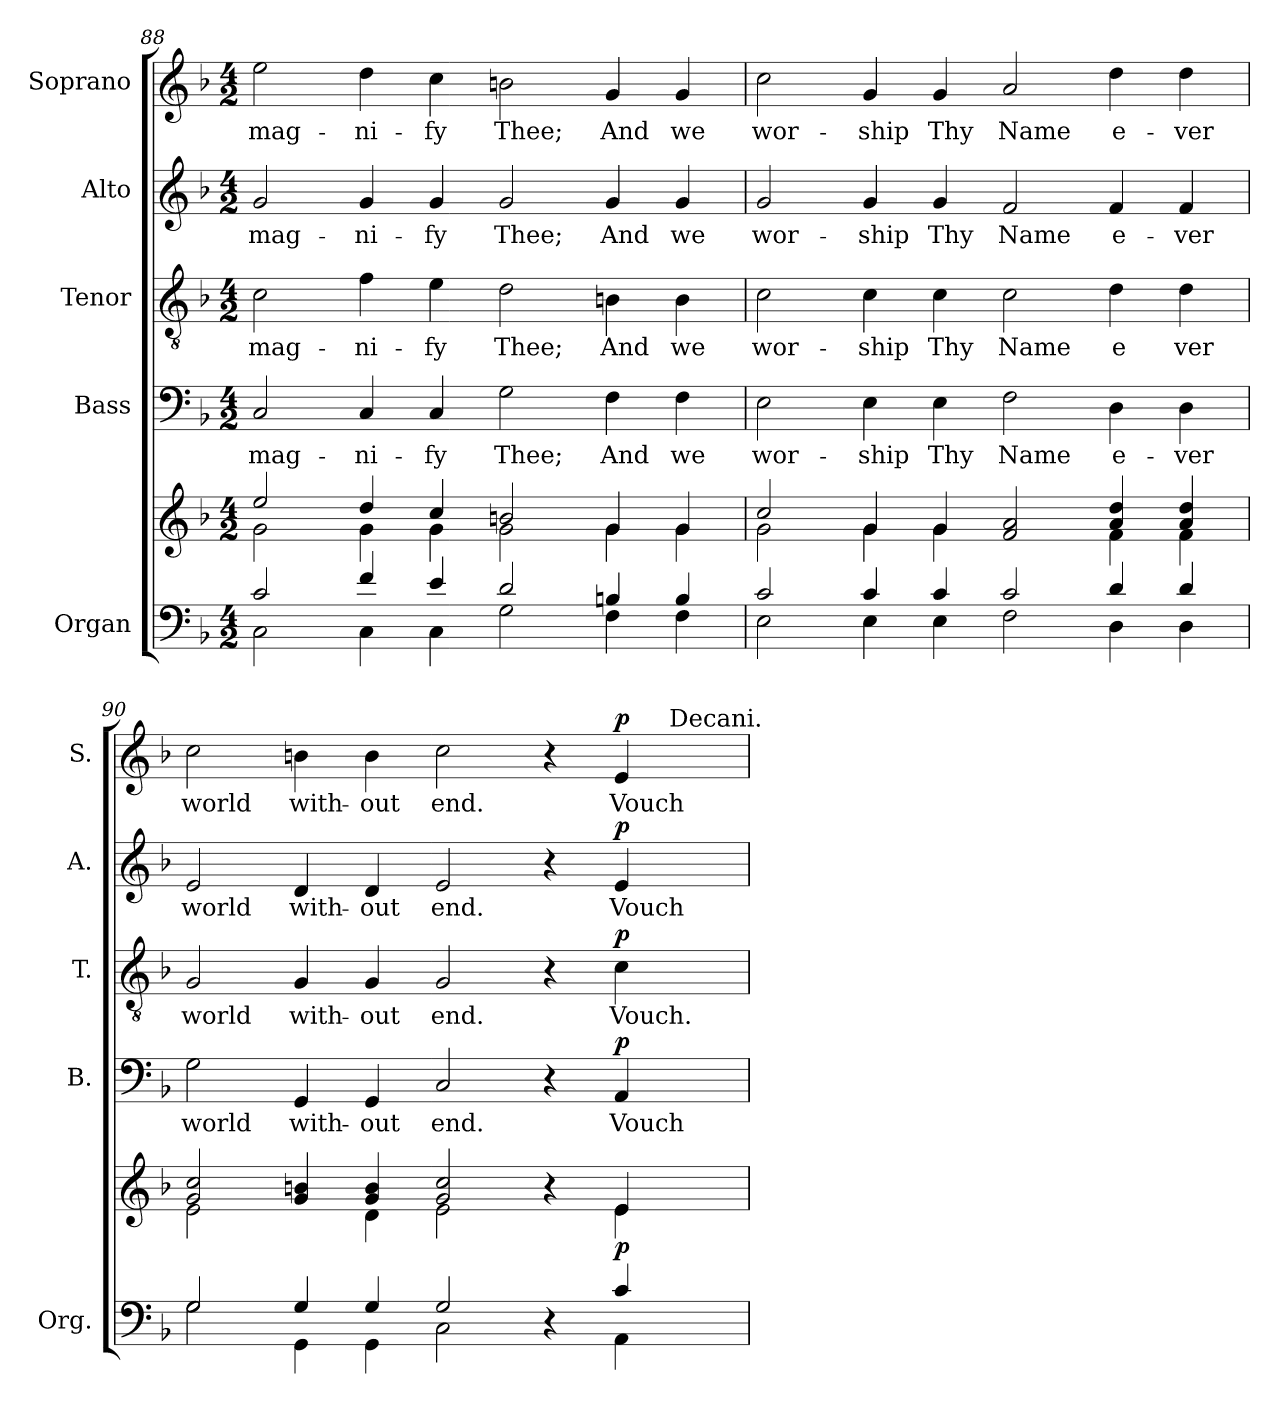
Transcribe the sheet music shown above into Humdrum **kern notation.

**kern	**kern	**dynam	**kern	**text	**dynam	**kern	**text	**dynam	**kern	**text	**dynam	**kern	**text	**dynam
*part5	*part5	*part5	*part4	*part4	*part4	*part3	*part3	*part3	*part2	*part2	*part2	*part1	*part1	*part1
*staff6	*staff5	*staff5/6	*staff4	*staff4	*staff4	*staff3	*staff3	*staff3	*staff2	*staff2	*staff2	*staff1	*staff1	*staff1
*I"Organ	*	*	*I"Bass	*	*	*I"Tenor	*	*	*I"Alto	*	*	*I"Soprano	*	*
*I'Org.	*	*	*I'B.	*	*	*I'T.	*	*	*I'A.	*	*	*I'S.	*	*
*clefF4	*clefG2	*	*clefF4	*	*	*clefGv2	*	*	*clefG2	*	*	*clefG2	*	*
*	*	*	*	*	*	*ITrd7c12	*	*	*	*	*	*	*	*
*k[b-]	*k[b-]	*	*k[b-]	*	*	*k[b-]	*	*	*k[b-]	*	*	*k[b-]	*	*
*F:	*F:	*	*F:	*	*	*F:	*	*	*F:	*	*	*F:	*	*
*M4/2	*M4/2	*	*M4/2	*	*	*M4/2	*	*	*M4/2	*	*	*M4/2	*	*
=88	=88	=88	=88	=88	=88	=88	=88	=88	=88	=88	=88	=88	=88	=88
*^	*^	*	*	*	*	*	*	*	*	*	*	*	*	*
!	!	!	!	!	!	!LO:LY:b:color=#000000	!	!	!	!	!	!	!	!	!	!
!	!	!	!	!	!	!	!	!	!LO:LY:b:color=#000000	!	!	!	!	!	!	!
!	!	!	!	!	!	!	!	!	!	!	!	!LO:LY:b:color=#000000	!	!	!	!
!	!	!	!	!	!	!	!	!	!	!	!	!	!	!	!LO:LY:b:color=#000000	!
2ci/	2Ci\	2eei/	2gi\	.	2Ci/	mag-	.	2Ci\	mag-	.	2gi/	mag-	.	2eei\	mag-	.
!	!	!	!	!	!	!LO:LY:b:color=#000000	!	!	!	!	!	!	!	!	!	!
!	!	!	!	!	!	!	!	!	!LO:LY:b:color=#000000	!	!	!	!	!	!	!
!	!	!	!	!	!	!	!	!	!	!	!	!LO:LY:b:color=#000000	!	!	!	!
!	!	!	!	!	!	!	!	!	!	!	!	!	!	!	!LO:LY:b:color=#000000	!
4fi/	4Ci\	4ddi/	4gi\	.	4Ci/	-ni-	.	4Fi\	-ni-	.	4gi/	-ni-	.	4ddi\	-ni-	.
!	!	!	!	!	!	!LO:LY:b:color=#000000	!	!	!	!	!	!	!	!	!	!
!	!	!	!	!	!	!	!	!	!LO:LY:b:color=#000000	!	!	!	!	!	!	!
!	!	!	!	!	!	!	!	!	!	!	!	!LO:LY:b:color=#000000	!	!	!	!
!	!	!	!	!	!	!	!	!	!	!	!	!	!	!	!LO:LY:b:color=#000000	!
4ei/	4Ci\	4cci/	4gi\	.	4Ci/	-fy	.	4Ei\	-fy	.	4gi/	-fy	.	4cci\	-fy	.
!	!	!	!	!	!	!LO:LY:b:color=#000000	!	!	!	!	!	!	!	!	!	!
!	!	!	!	!	!	!	!	!	!LO:LY:b:color=#000000	!	!	!	!	!	!	!
!	!	!	!	!	!	!	!	!	!	!	!	!LO:LY:b:color=#000000	!	!	!	!
!	!	!	!	!	!	!	!	!	!	!	!	!	!	!	!LO:LY:b:color=#000000	!
2di/	2Gi\	2bni/	2gi\	.	2Gi\	Thee;	.	2Di\	Thee;	.	2gi/	Thee;	.	2bni\	Thee;	.
!	!	!	!	!	!	!LO:LY:b:color=#000000	!	!	!	!	!	!	!	!	!	!
!	!	!	!	!	!	!	!	!	!LO:LY:b:color=#000000	!	!	!	!	!	!	!
!	!	!	!	!	!	!	!	!	!	!	!	!LO:LY:b:color=#000000	!	!	!	!
!	!	!	!	!	!	!	!	!	!	!	!	!	!	!	!LO:LY:b:color=#000000	!
4Bni/	4Fi\	4gi/	4gi\	.	4Fi\	And	.	4BBni\	And	.	4gi/	And	.	4gi/	And	.
!	!	!	!	!	!	!LO:LY:b:color=#000000	!	!	!	!	!	!	!	!	!	!
!	!	!	!	!	!	!	!	!	!LO:LY:b:color=#000000	!	!	!	!	!	!	!
!	!	!	!	!	!	!	!	!	!	!	!	!LO:LY:b:color=#000000	!	!	!	!
!	!	!	!	!	!	!	!	!	!	!	!	!	!	!	!LO:LY:b:color=#000000	!
4Bi/	4Fi\	4gi/	4gi\	.	4Fi\	we	.	4BBi\	we	.	4gi/	we	.	4gi/	we	.
!!LO:PB:g=z
=89	=89	=89	=89	=89	=89	=89	=89	=89	=89	=89	=89	=89	=89	=89	=89	=89
!	!	!	!	!	!	!LO:LY:b:color=#000000	!	!	!	!	!	!	!	!	!	!
!	!	!	!	!	!	!	!	!	!LO:LY:b:color=#000000	!	!	!	!	!	!	!
!	!	!	!	!	!	!	!	!	!	!	!	!LO:LY:b:color=#000000	!	!	!	!
!	!	!	!	!	!	!	!	!	!	!	!	!	!	!	!LO:LY:b:color=#000000	!
2ci/	2Ei\	2cci/	2gi\	.	2Ei\	wor-	.	2Ci\	wor-	.	2gi/	wor-	.	2cci\	wor-	.
!	!	!	!	!	!	!LO:LY:b:color=#000000	!	!	!	!	!	!	!	!	!	!
!	!	!	!	!	!	!	!	!	!LO:LY:b:color=#000000	!	!	!	!	!	!	!
!	!	!	!	!	!	!	!	!	!	!	!	!LO:LY:b:color=#000000	!	!	!	!
!	!	!	!	!	!	!	!	!	!	!	!	!	!	!	!LO:LY:b:color=#000000	!
4ci/	4Ei\	4gi/	4gi\	.	4Ei\	-ship	.	4Ci\	-ship	.	4gi/	-ship	.	4gi/	-ship	.
!	!	!	!	!	!	!LO:LY:b:color=#000000	!	!	!	!	!	!	!	!	!	!
!	!	!	!	!	!	!	!	!	!LO:LY:b:color=#000000	!	!	!	!	!	!	!
!	!	!	!	!	!	!	!	!	!	!	!	!LO:LY:b:color=#000000	!	!	!	!
!	!	!	!	!	!	!	!	!	!	!	!	!	!	!	!LO:LY:b:color=#000000	!
4ci/	4Ei\	4gi/	4gi\	.	4Ei\	Thy	.	4Ci\	Thy	.	4gi/	Thy	.	4gi/	Thy	.
!	!	!	!	!	!	!LO:LY:b:color=#000000	!	!	!	!	!	!	!	!	!	!
!	!	!	!	!	!	!	!	!	!LO:LY:b:color=#000000	!	!	!	!	!	!	!
!	!	!	!	!	!	!	!	!	!	!	!	!LO:LY:b:color=#000000	!	!	!	!
!	!	!	!	!	!	!	!	!	!	!	!	!	!	!	!LO:LY:b:color=#000000	!
2ci/	2Fi\	2fi/ 2ai	2ryy	.	2Fi\	Name	.	2Ci\	Name	.	2fi/	Name	.	2ai/	Name	.
!	!	!	!	!	!	!LO:LY:b:color=#000000	!	!	!	!	!	!	!	!	!	!
!	!	!	!	!	!	!	!	!	!LO:LY:b:color=#000000	!	!	!	!	!	!	!
!	!	!	!	!	!	!	!	!	!	!	!	!LO:LY:b:color=#000000	!	!	!	!
!	!	!	!	!	!	!	!	!	!	!	!	!	!	!	!LO:LY:b:color=#000000	!
4di/	4Di\	4ai/ 4ddi	4fi\	.	4Di\	e-	.	4Di\	e	.	4fi/	e-	.	4ddi\	e-	.
!	!	!	!	!	!	!LO:LY:b:color=#000000	!	!	!	!	!	!	!	!	!	!
!	!	!	!	!	!	!	!	!	!LO:LY:b:color=#000000	!	!	!	!	!	!	!
!	!	!	!	!	!	!	!	!	!	!	!	!LO:LY:b:color=#000000	!	!	!	!
!	!	!	!	!	!	!	!	!	!	!	!	!	!	!	!LO:LY:b:color=#000000	!
4di/	4Di\	4ai/ 4ddi	4fi\	.	4Di\	-ver	.	4Di\	ver	.	4fi/	-ver	.	4ddi\	-ver	.
=90	=90	=90	=90	=90	=90	=90	=90	=90	=90	=90	=90	=90	=90	=90	=90	=90
*	*^	*	*^	*	*	*	*	*	*	*	*	*	*	*	*	*
!	!	!	!	!	!	!	!	!LO:LY:b:color=#000000	!	!	!	!	!	!	!	!	!	!
!	!	!	!	!	!	!	!	!	!	!	!LO:LY:b:color=#000000	!	!	!	!	!	!	!
!	!	!	!	!	!	!	!	!	!	!	!	!	!	!LO:LY:b:color=#000000	!	!	!	!
!	!	!	!	!	!	!	!	!	!	!	!	!	!	!	!	!	!LO:LY:b:color=#000000	!
*	*	*	*	*	*	*	*	*	*	*	*	*	*	*	*	*^	*	*
2Gi/	2Gi\	1ryy	2gi/ 2cci	1ryy	2ei\	.	2Gi\	world	.	2GGi/	world	.	2ei/	world	.	2cci\	1ryy	world	.
!	!	!	!	!	!	!	!	!LO:LY:b:color=#000000	!	!	!	!	!	!	!	!	!	!	!
!	!	!	!	!	!	!	!	!	!	!	!LO:LY:b:color=#000000	!	!	!	!	!	!	!	!
!	!	!	!	!	!	!	!	!	!	!	!	!	!	!LO:LY:b:color=#000000	!	!	!	!	!
!	!	!	!	!	!	!	!	!	!	!	!	!	!	!	!	!	!	!LO:LY:b:color=#000000	!
4Gi/	4GGi\	.	4gi/ 4bni	.	4ryy	.	4GGi/	with-	.	4GGi/	with-	.	4di/	with-	.	4bni\	.	with-	.
!	!	!	!	!	!	!	!	!LO:LY:b:color=#000000	!	!	!	!	!	!	!	!	!	!	!
!	!	!	!	!	!	!	!	!	!	!	!LO:LY:b:color=#000000	!	!	!	!	!	!	!	!
!	!	!	!	!	!	!	!	!	!	!	!	!	!	!LO:LY:b:color=#000000	!	!	!	!	!
!	!	!	!	!	!	!	!	!	!	!	!	!	!	!	!	!	!	!LO:LY:b:color=#000000	!
4Gi/	4GGi\	.	4gi/ 4bi	.	4di\	.	4GGi/	-out	.	4GGi/	-out	.	4di/	-out	.	4bi\	.	-out	.
!	!	!	!	!	!	!	!	!LO:LY:b:color=#000000	!	!	!	!	!	!	!	!	!	!	!
!	!	!	!	!	!	!	!	!	!	!	!LO:LY:b:color=#000000	!	!	!	!	!	!	!	!
!	!	!	!	!	!	!	!	!	!	!	!	!	!	!LO:LY:b:color=#000000	!	!	!	!	!
!	!	!	!	!	!	!	!	!	!	!	!	!	!	!	!	!	!	!LO:LY:b:color=#000000	!
2Gi/	1ryy	2Ci\	2gi/ 2cci	2ei\	1ryy	.	2Ci/	end.	.	2GGi/	end.	.	2ei/	end.	.	2cci\	2ryy	end.	.
4r	.	4ryy	4r	4ryy	.	.	4r	.	.	4r	.	.	4r	.	.	4r	4ryy	.	.
!	!	!	!	!	!	!	!	!LO:LY:b:color=#000000	!	!	!	!	!	!	!	!	!	!	!
!	!	!	!	!	!	!	!	!	!	!	!LO:LY:b:color=#000000	!	!	!	!	!	!	!	!
!	!	!	!	!	!	!	!	!	!	!	!	!	!	!LO:LY:b:color=#000000	!	!	!	!	!
!	!	!	!	!	!	!	!	!	!	!	!	!	!	!	!	!	!	!LO:LY:b:color=#000000	!
4ci/	.	4AAi\	4ei/	4ei\	.	p	4AAi/	Vouch-	p	4Ci\	Vouch.-	p	4ei/	Vouch-	p	4ei/	16ryy	Vouch-	p
.	.	.	.	.	.	.	.	.	.	.	.	.	.	.	.	.	64ryy	.	.
.	.	.	.	.	.	.	.	.	.	.	.	.	.	.	.	.	128ryy	.	.
.	.	.	.	.	.	.	.	.	.	.	.	.	.	.	.	.	1024ryy	.	.
!	!	!	!	!	!	!	!	!	!	!	!	!	!	!	!	!	!LO:TX:a:t=Decani.	!	!
.	.	.	.	.	.	.	.	.	.	.	.	.	.	.	.	.	8ryy	.	.
.	.	.	.	.	.	.	.	.	.	.	.	.	.	.	.	.	32ryy	.	.
.	.	.	.	.	.	.	.	.	.	.	.	.	.	.	.	.	256..ryy	.	.
*v	*v	*v	*	*	*	*	*	*	*	*	*	*	*	*	*	*v	*v	*	*
*	*v	*v	*v	*	*	*	*	*	*	*	*	*	*	*	*	*
=	=	=	=	=	=	=	=	=	=	=	=	=	=	=
*-	*-	*-	*-	*-	*-	*-	*-	*-	*-	*-	*-	*-	*-	*-
